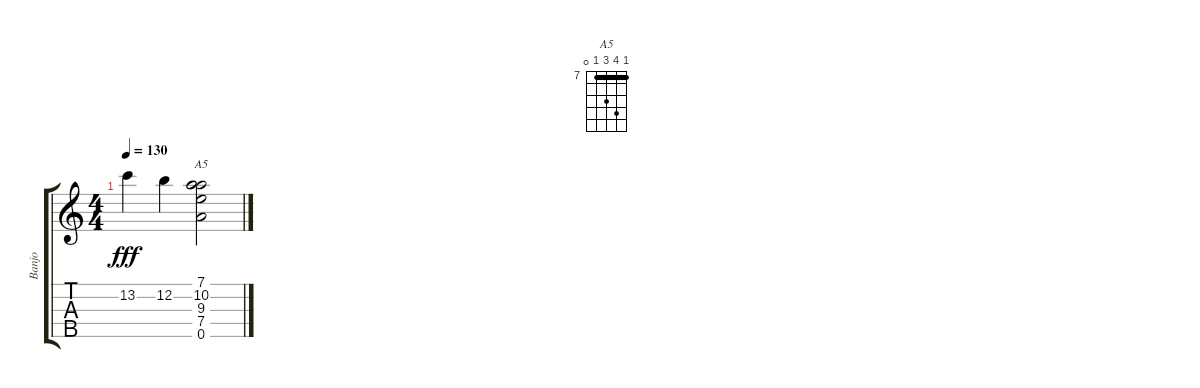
\track ("Banjo" "Banjo") {instrument banjo}
\staff {score tabs}
\tuning (D4 B3 G3 D3 A4) {hide}
\displaytranspose 12
\chord ("A5" 7 10 9 7 0) {firstfret 7 barre 7}
\ts (4 4)
\tempo 130
\clef g2
\ks c
13.2.4{dy fff} 12.2.4 (7.1 10.2 9.3 7.4 0.5).2{ch "A5"}
